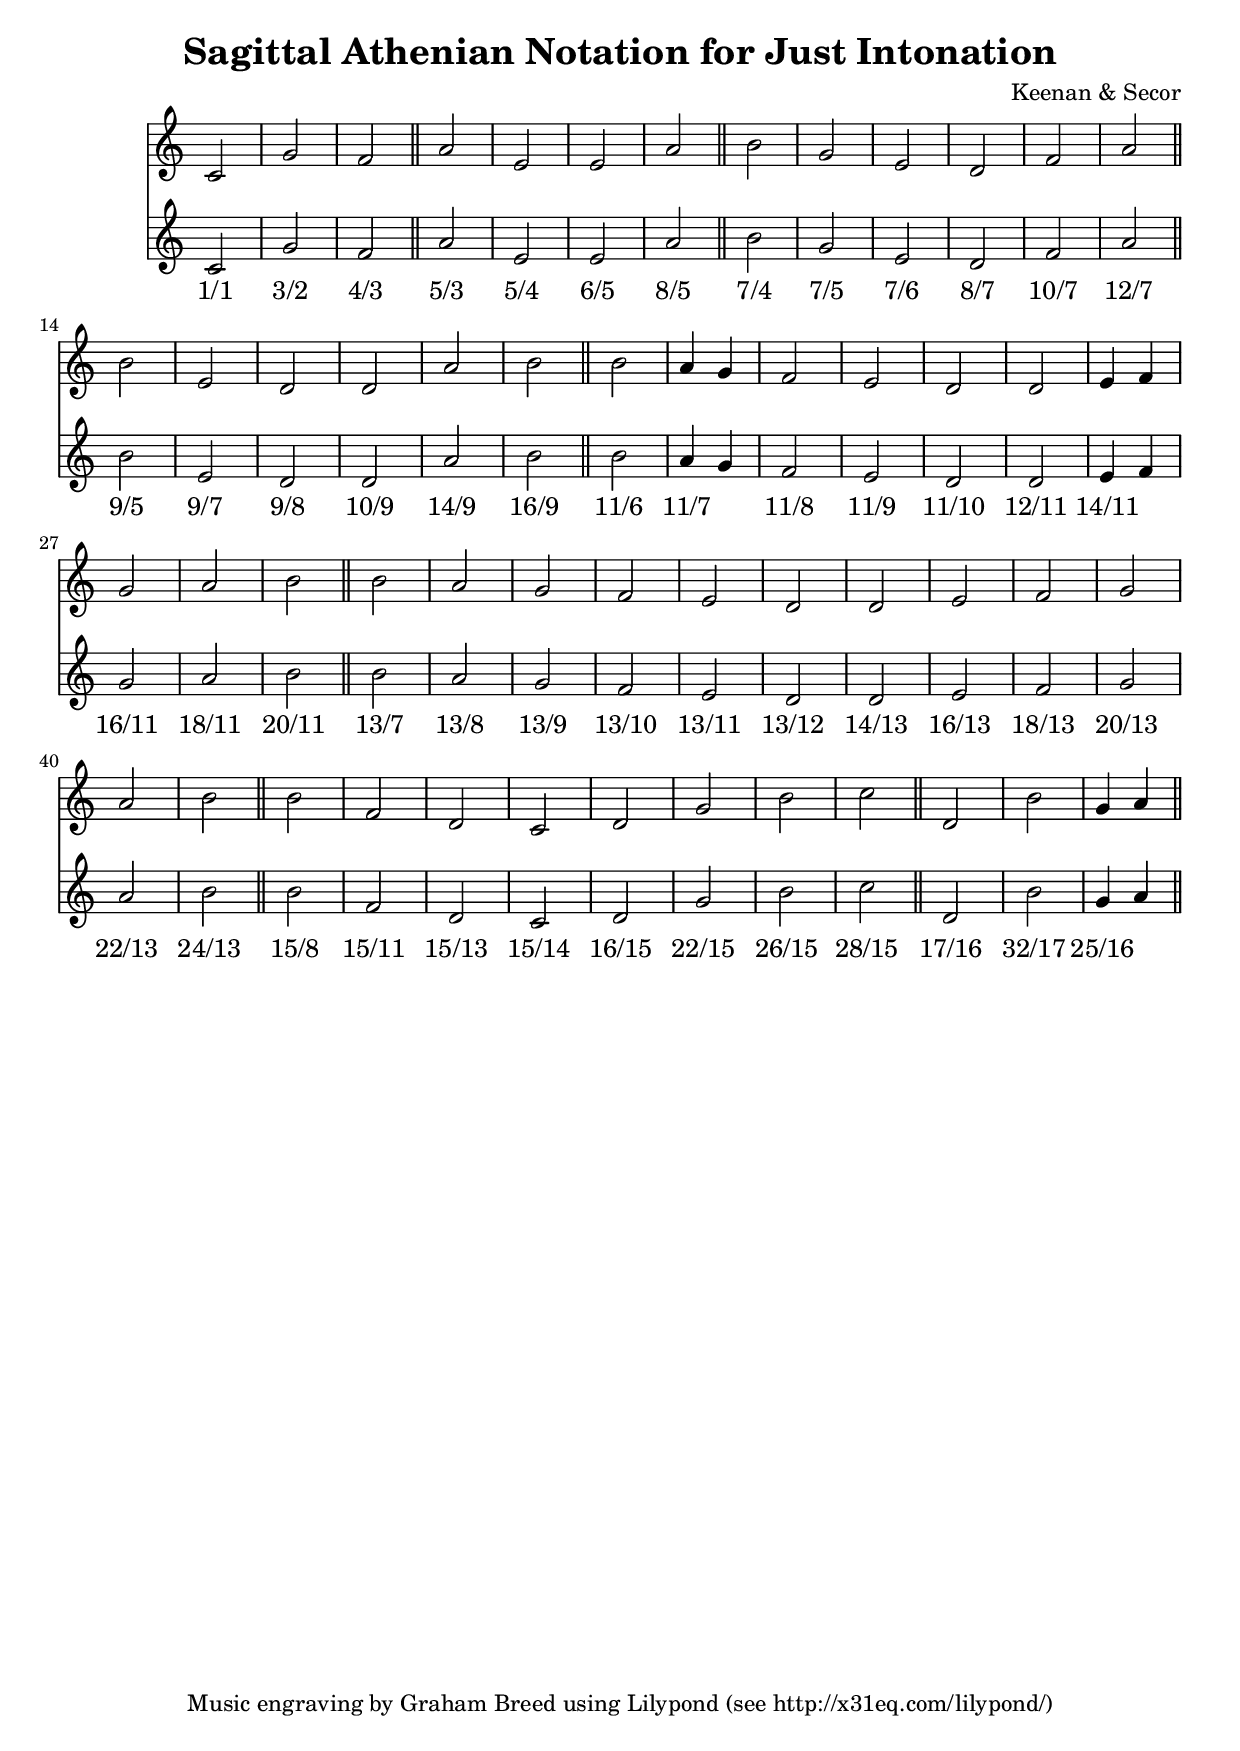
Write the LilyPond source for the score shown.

\version "2.16.0"
% Support for using sagittal glyphs

#(define (sagittalString names)
    (apply string-append (map (lambda (name)
        (ly:wide-char->utf-8 (+ 61440 (cadr (assoc name sagittalMetrics)))))
        names)))

#(define (sagittalXExtent names)
    (if (null? names) '(0.0 . 0.0)
        (let ((current (caddr (assoc (car names) sagittalMetrics)))
              (others (sagittalXExtent (cdr names))))
        (cons
            (+ (car current) (car others))
            (+ (cdr current) (cdr others))))))

#(define (sagittalYExtent names)
    (if (null? names) '(0.0 . 0.0)
        (let ((current (cdddr (assoc (car names) sagittalMetrics)))
              (others (sagittalYExtent (cdr names))))
        (cons
            (min (car current) (car others))
            (max (cdr current) (cdr others))))))

% The corresponding alteration for equal temperament
% (used for calculating cents offsets)
#(define (et-alteration alter)
    (cdr (or
        (assoc (car (reverse
                (entry-for-alteration mixedLookup alter)))
               '((natural . 0) (sharp . 1/2) (flat . -1/2)
                 (doublesharp . 1) (doubleflat . -1)))
        '(other . 0))))

% Sagittal leaves the note positions alone
#(define (adjust-notename ratlist) 0)

pureAthenianStrings = #'(
    (0 natural)
    (1 rightscrollup)
    (-1 rightscrolldown)
    (2 doublescrollup)
    (-2 doublescrolldown)
    (3 boathookandscrollup)
    (-3 boathookandscrolldown)
    (4 leftbarbup)
    (-4 leftbarbdown)
    (5 rightarcup)
    (-5 rightarcdown)
    (6 rightbarbup)
    (-6 rightbarbdown)
    (7 arcandscrollup)
    (-7 arcandscrolldown)
    (8 doubleleftbarbup)
    (-8 doubleleftbarbdown)
    (9 barbandarcup)
    (-9 barbandarcdown)
    (10 doublebarbup)
    (-10 doublebarbdown)
    (11 doublearcup)
    (-11 doublearcdown)
    (12 arcandbarbup)
    (-12 arcandbarbdown)
    (13 doublescrolldoubleup)
    (-13 doublescrolldoubledown)
    (14 boathookandscrolldoubleup)
    (-14 boathookandscrolldoubledown)
    (15 leftbarbdoubleup)
    (-15 leftbarbdoubledown)
    (16 rightarcdoubleup)
    (-16 rightarcdoubledown)
    (17 rightbarbdoubleup)
    (-17 rightbarbdoubledown)
    (18 arcandscrolldoubleup)
    (-18 arcandscrolldoubledown)
    (19 doubleleftbarbdoubleup)
    (-19 doubleleftbarbdoubledown)
    (20 barbandarcdoubleup)
    (-20 barbandarcdoubledown)
    (21 doublebarbdoubleup)
    (-21 doublebarbdoubledown)
    (22 rightscrolltripleup)
    (-22 rightscrolltripledown)
    (23 doublescrolltripleup)
    (-23 doublescrolltripledown)
    (24 boathookandscrolltripleup)
    (-24 boathookandscrolltripledown)
    (25 leftbarbtripleup)
    (-25 leftbarbtripledown)
    (26 rightarctripleup)
    (-26 rightarctripledown)
    (27 rightbarbtripleup)
    (-27 rightbarbtripledown)
    (28 arcandscrolltripleup)
    (-28 arcandscrolltripledown)
    (29 doubleleftbarbtripleup)
    (-29 doubleleftbarbtripledown)
    (30 barbandarctripleup)
    (-30 barbandarctripledown)
    (31 doublebarbtripleup)
    (-31 doublebarbtripledown)
    (32 doublearctripleup)
    (-32 doublearctripledown)
    (33 arcandbarbtripleup)
    (-33 arcandbarbtripledown)
    (34 doublescrollexup)
    (-34 doublescrollexdown)
    (35 boathookandscrollexup)
    (-35 boathookandscrollexdown)
    (36 leftbarbexup)
    (-36 leftbarbexdown)
    (37 rightarcexup)
    (-37 rightarcexdown)
    (38 rightbarbexup)
    (-38 rightbarbexdown)
    (39 arcandscrollexup)
    (-39 arcandscrollexdown)
    (40 doubleleftbarbexup)
    (-40 doubleleftbarbexdown)
    (41 barbandarcexup)
    (-41 barbandarcexdown)
    (42 doublebarbexup)
    (-42 doublebarbexdown)
)

mixedAthenianStrings = #'(
    (0 natural)
    (1 rightscrollup)
    (-1 rightscrolldown)
    (2 doublescrollup)
    (-2 doublescrolldown)
    (3 boathookandscrollup)
    (-3 boathookandscrolldown)
    (4 leftbarbup)
    (-4 leftbarbdown)
    (5 rightarcup)
    (-5 rightarcdown)
    (6 rightbarbup)
    (-6 rightbarbdown)
    (7 arcandscrollup)
    (-7 arcandscrolldown)
    (8 doubleleftbarbup)
    (-8 doubleleftbarbdown)
    (9 barbandarcup)
    (-9 barbandarcdown)
    (10 doublebarbup)
    (-10 doublebarbdown)
    (11 doublearcup)
    (-11 doublearcdown)
    (12 arcandbarbup)
    (-12 arcandbarbdown)
    (13 doubleleftbarbdown sharp)
    (-13 doubleleftbarbup flat)
    (14 arcandscrolldown sharp)
    (-14 arcandscrollup flat)
    (15 rightbarbdown sharp)
    (-15 rightbarbup flat)
    (16 rightarcdown sharp)
    (-16 rightarcup flat)
    (17 leftbarbdown sharp)
    (-17 leftbarbup flat)
    (18 boathookandscrolldown sharp)
    (-18 boathookandscrollup flat)
    (19 doublescrolldown sharp)
    (-19 doublescrollup flat)
    (20 rightscrolldown sharp)
    (-20 rightscrollup flat)
    (21 sharp)
    (-21 flat)
    (22 rightscrollup sharp)
    (-22 rightscrolldown flat)
    (23 doublescrollup sharp)
    (-23 doublescrolldown flat)
    (24 boathookandscrollup sharp)
    (-24 boathookandscrolldown flat)
    (25 leftbarbup sharp)
    (-25 leftbarbdown flat)
    (26 rightarcup sharp)
    (-26 rightarcdown flat)
    (27 rightbarbup sharp)
    (-27 rightbarbdown flat)
    (28 arcandscrollup sharp)
    (-28 arcandscrolldown flat)
    (29 doubleleftbarbup sharp)
    (-29 doubleleftbarbdown flat)
    (30 barbandarcup sharp)
    (-30 barbandarcdown flat)
    (31 doublebarbup sharp)
    (-31 doublebarbdown flat)
    (32 doublearcup sharp)
    (-32 doublearcdown flat)
    (33 arcandbarbup sharp)
    (-33 arcandbarbdown flat)
    (41 doubleleftbarbdown doublesharp)
    (-41 doubleleftbarbup doubleflat)
    (40 arcandscrolldown doublesharp)
    (-40 arcandscrollup doubleflat)
    (39 rightbarbdown doublesharp)
    (-39 rightbarbup doubleflat)
    (38 rightarcdown doublesharp)
    (-38 rightarcup doubleflat)
    (37 leftbarbdown doublesharp)
    (-37 leftbarbup doubleflat)
    (36 boathookandscrolldown doublesharp)
    (-36 boathookandscrollup doubleflat)
    (35 doublescrolldown doublesharp)
    (-35 doublescrollup doubleflat)
    (34 rightscrolldown doublesharp)
    (-34 rightscrollup doubleflat)
    (42 doublesharp)
    (-42 doubleflat)
    (43 rightscrollup doublesharp)
    (-43 rightscrolldown doubleflat)
    (44 doublescrollup doublesharp)
    (-44 doublescrolldown doubleflat)
    (45 boathookandscrollup doublesharp)
    (-45 boathookandscrolldown doubleflat)
    (46 leftbarbup doublesharp)
    (-46 leftbarbdown doubleflat)
    (47 rightarcup doublesharp)
    (-47 rightarcdown doubleflat)
    (48 rightbarbup doublesharp)
    (-48 rightbarbdown doubleflat)
    (49 arcandscrollup doublesharp)
    (-49 arcandscrolldown doubleflat)
    (50 doubleleftbarbup doublesharp)
    (-50 doubleleftbarbdown doubleflat)
    (51 barbandarcup doublesharp)
    (-51 barbandarcdown doubleflat)
    (52 doublebarbup doublesharp)
    (-52 doublebarbdown doubleflat)
    (53 doublearcup doublesharp)
    (-53 doublearcdown doubleflat)
    (54 arcandbarbup doublesharp)
    (-54 arcandbarbdown doubleflat)
)

pureQuintulaStrings = #'(
    (0 natural)
    (1 leftarcup)
    (-1 leftarcdown)
    (2 rightbarbup)
    (-2 rightbarbdown)
    (3 leftbarbdoubleup)
    (-3 leftbarbdoubledown)
    (4 scrollandboathookdoubleup)
    (-4 scrollandboathookdoubledown)
    (5 doublebarbdoubleup)
    (-5 doublebarbdoubledown)
    (6 leftarctripleup)
    (-6 leftarctripledown)
    (7 rightbarbtripleup)
    (-7 rightbarbtripledown)
    (8 leftbarbexup)
    (-8 leftbarbexdown)
    (9 scrollandboathookexup)
    (-9 scrollandboathookexdown)
    (10 doublebarbexup)
    (-10 doublebarbexdown)
)

mixedQuintulaStrings = #'(
    (0 natural)
    (1 leftarcup)
    (-1 leftarcdown)
    (2 rightbarbup)
    (-2 rightbarbdown)
    (3 rightbarbdown sharp)
    (-3 rightbarbup flat)
    (4 leftarcdown sharp)
    (-4 leftarcup flat)
    (5 sharp)
    (-5 flat)
    (6 leftarcup sharp)
    (-6 leftarcdown flat)
    (7 rightbarbup sharp)
    (-7 rightbarbdown flat)
    (10 doublesharp)
    (-10 doubleflat)
    (11 leftarcup doublesharp)
    (-11 leftarcdown doubleflat)
    (12 rightbarbup doublesharp)
    (-12 rightbarbdown doubleflat)
)

pureSextulaStrings = #'(
    (0 natural)
    (1 leftbarbup)
    (-1 leftbarbdown)
    (2 rightarcup)
    (-2 rightarcdown)
    (3 doublebarbup)
    (-3 doublebarbdown)
    (4 rightarcdoubleup)
    (-4 rightarcdoubledown)
    (5 rightbarbdoubleup)
    (-5 rightbarbdoubledown)
    (6 doublebarbdoubleup)
    (-6 doublebarbdoubledown)
    (7 leftbarbtripleup)
    (-7 leftbarbtripledown)
    (8 rightarctripleup)
    (-8 rightarctripledown)
    (9 doublebarbtripleup)
    (-9 doublebarbtripledown)
    (10 rightarcexup)
    (-10 rightarcexdown)
    (11 rightbarbexup)
    (-11 rightbarbexdown)
    (12 doublebarbexup)
    (-12 doublebarbexdown)
)

mixedSextulaStrings = #'(
    (0 natural)
    (1 leftbarbup)
    (-1 leftbarbdown)
    (2 rightarcup)
    (-2 rightarcdown)
    (3 doublebarbup)
    (-3 doublebarbdown)
    (4 rightarcdown sharp)
    (-4 rightarcup flat)
    (5 leftbarbdown sharp)
    (-5 leftbarbup flat)
    (6 sharp)
    (-6 flat)
    (7 leftbarbup sharp)
    (-7 leftbarbdown flat)
    (8 rightarcup sharp)
    (-8 rightarcdown flat)
    (9 doublebarbup sharp)
    (-9 doublebarbdown flat)
    (12 doublesharp)
    (-12 doubleflat)
    (13 leftbarbup doublesharp)
    (-13 leftbarbdown doubleflat)
    (14 rightarcup doublesharp)
    (-14 rightarcdown doubleflat)
    (15 doublebarbup doublesharp)
    (-15 doublebarbdown doubleflat)
)


purePrometheanStrings = #'(
    (0 natural)
    (1 leftscrollup)
    (-1 leftscrolldown)
    (2 rightscrollup)
    (-2 rightscrolldown)
    (3 leftboathookup)
    (-3 leftboathookdown)
    (4 doublescrollup)
    (-4 doublescrolldown)
    (5 leftscrollandboathookup)
    (-5 leftscrollandboathookdown)
    (6 boathookandscrollup)
    (-6 boathookandscrolldown)
    (7 rightboathookup)
    (-7 rightboathookdown)
    (8 scrollandboathookup)
    (-8 scrollandboathookdown)
    (9 leftbarbup)
    (-9 leftbarbdown)
    (10 leftscrollandbarbup)
    (-10 leftscrollandbarbdown)
    (11 rightarcup)
    (-11 rightarcdown)
    (12 scrollandarcup)
    (-12 scrollandarcdown)
    (13 rightbarbup)
    (-13 rightbarbdown)
    (14 leftarcup)
    (-14 leftarcdown)
    (15 boathookandarcup)
    (-15 boathookandarcdown)
    (16 barbandboathookup)
    (-16 barbandboathookdown)
    (17 boathookandbarbup)
    (-17 boathookandbarbdown)
    (18 doubleleftbarbup)
    (-18 doubleleftbarbdown)
    (19 leftscrollanddoubleleftbarbup)
    (-19 leftscrollanddoubleleftbarbdown)
    (20 barbandarcup)
    (-20 barbandarcdown)
    (21 arcandboathookup)
    (-21 arcandboathookdown)
    (22 doublebarbup)
    (-22 doublebarbdown)
    (23 leftarcandbarbup)
    (-23 leftarcandbarbdown)
    (24 rightbarbandarcup)
    (-24 rightbarbandarcdown)
    (25 doublearcup)
    (-25 doublearcdown)
    (26 doublerightbarbup)
    (-26 doublerightbarbdown)
    (27 arcandbarbup)
    (-27 arcandbarbdown)
    (28 leftscrolldoublerightbarbup)
    (-28 leftscrolldoublerightbarbdown)
    (29 doublescrolldoubleup)
    (-29 doublescrolldoubledown)
    (30 leftscrollandboathookdoubleup)
    (-30 leftscrollandboathookdoubledown)
    (31 boathookandscrolldoubleup)
    (-31 boathookandscrolldoubledown)
    (32 rightboathookdoubleup)
    (-32 rightboathookdoubledown)
    (33 scrollandboathookdoubleup)
    (-33 scrollandboathookdoubledown)
    (34 leftbarbdoubleup)
    (-34 leftbarbdoubledown)
    (35 leftscrollandbarbdoubleup)
    (-35 leftscrollandbarbdoubledown)
    (36 rightarcdoubleup)
    (-36 rightarcdoubledown)
    (37 scrollandarcdoubleup)
    (-37 scrollandarcdoubledown)
    (38 rightbarbdoubleup)
    (-38 rightbarbdoubledown)
    (39 leftarcdoubleup)
    (-39 leftarcdoubledown)
    (40 boathookandarcdoubleup)
    (-40 boathookandarcdoubledown)
    (41 barbandboathookdoubleup)
    (-41 barbandboathookdoubledown)
    (42 boathookandbarbdoubleup)
    (-42 boathookandbarbdoubledown)
    (43 doubleleftbarbdoubleup)
    (-43 doubleleftbarbdoubledown)
    (44 leftscrolldblleftbarbdoubleup)
    (-44 leftscrolldblleftbarbdoubledown)
    (45 barbandarcdoubleup)
    (-45 barbandarcdoubledown)
    (46 arcandboathookdoubleup)
    (-46 arcandboathookdoubledown)
    (47 doublebarbdoubleup)
    (-47 doublebarbdoubledown)
    (48 leftscrolltripleup)
    (-48 leftscrolltripledown)
    (49 rightscrolltripleup)
    (-49 rightscrolltripledown)
    (50 leftboathooktripleup)
    (-50 leftboathooktripledown)
    (51 doublescrolltripleup)
    (-51 doublescrolltripledown)
    (52 leftscrollandboathooktripleup)
    (-52 leftscrollandboathooktripledown)
    (53 boathookandscrolltripleup)
    (-53 boathookandscrolltripledown)
    (54 rightboathooktripleup)
    (-54 rightboathooktripledown)
    (55 scrollandboathooktripleup)
    (-55 scrollandboathooktripledown)
    (56 leftbarbtripleup)
    (-56 leftbarbtripledown)
    (57 leftscrollandbarbtripleup)
    (-57 leftscrollandbarbtripledown)
    (58 rightarctripleup)
    (-58 rightarctripledown)
    (59 scrollandarctripleup)
    (-59 scrollandarctripledown)
    (60 rightbarbtripleup)
    (-60 rightbarbtripledown)
    (61 leftarctripleup)
    (-61 leftarctripledown)
    (62 boathookandarctripleup)
    (-62 boathookandarctripledown)
    (63 barbandboathooktripleup)
    (-63 barbandboathooktripledown)
    (64 boathookandbarbtripleup)
    (-64 boathookandbarbtripledown)
    (65 doubleleftbarbtripleup)
    (-65 doubleleftbarbtripledown)
    (66 leftscrolldblleftbarbtripleup)
    (-66 leftscrolldblleftbarbtripledown)
    (67 barbandarctripleup)
    (-67 barbandarctripledown)
    (68 arcandboathooktripleup)
    (-68 arcandboathooktripledown)
    (69 doublebarbtripleup)
    (-69 doublebarbtripledown)
    (70 leftarcandbarbtripleup)
    (-70 leftarcandbarbtripledown)
    (71 rightbarbandarctripleup)
    (-71 rightbarbandarctripledown)
    (72 doublearctripleup)
    (-72 doublearctripledown)
    (73 doublerightbarbtripleup)
    (-73 doublerightbarbtripledown)
    (74 arcandbarbtripleup)
    (-74 arcandbarbtripledown)
    (75 leftscrolldoublebarbtripleup)
    (-75 leftscrolldoublebarbtripledown)
    (76 doublescrollexup)
    (-76 doublescrollexdown)
    (77 leftscrollandboathookexup)
    (-77 leftscrollandboathookexdown)
    (78 boathookandscrollexup)
    (-78 boathookandscrollexdown)
    (79 rightboathookexup)
    (-79 rightboathookexdown)
    (80 scrollandboathookexup)
    (-80 scrollandboathookexdown)
    (81 leftbarbexup)
    (-81 leftbarbexdown)
    (82 leftscrollandbarbexup)
    (-82 leftscrollandbarbexdown)
    (83 rightarcexup)
    (-83 rightarcexdown)
    (84 scrollandarcexup)
    (-84 scrollandarcexdown)
    (85 rightbarbexup)
    (-85 rightbarbexdown)
    (86 leftarcexup)
    (-86 leftarcexdown)
    (87 boathookandarcexup)
    (-87 boathookandarcexdown)
    (88 barbandboathookexup)
    (-88 barbandboathookexdown)
    (89 boathookandbarbexup)
    (-89 boathookandbarbexdown)
    (90 doubleleftbarbexup)
    (-90 doubleleftbarbexdown)
    (91 leftscrolldoubleleftbarbexup)
    (-91 leftscrolldoubleleftbarbexdown)
    (92 barbandarcexup)
    (-92 barbandarcexdown)
    (93 arcandboathookexup)
    (-93 arcandboathookexdown)
    (94 doublebarbexup)
    (-94 doublebarbexdown)
    (75/10 doubleleftboathookup)
    (-75/10 doubleleftboathookdown)
    (163/10 arcandscrollup)
    (-163/10 arcandscrolldown)
    (235/10 leftscrollanddoublebarbup)
    (-235/10 leftscrollanddoublebarbdown)
)

mixedPrometheanStrings = #'(
    (0 natural)
    (1 leftscrollup)
    (-1 leftscrolldown)
    (2 rightscrollup)
    (-2 rightscrolldown)
    (3 leftboathookup)
    (-3 leftboathookdown)
    (4 doublescrollup)
    (-4 doublescrolldown)
    (5 leftscrollandboathookup)
    (-5 leftscrollandboathookdown)
    (6 boathookandscrollup)
    (-6 boathookandscrolldown)
    (7 rightboathookup)
    (-7 rightboathookdown)
    (8 scrollandboathookup)
    (-8 scrollandboathookdown)
    (9 leftbarbup)
    (-9 leftbarbdown)
    (10 leftscrollandbarbup)
    (-10 leftscrollandbarbdown)
    (11 rightarcup)
    (-11 rightarcdown)
    (12 scrollandarcup)
    (-12 scrollandarcdown)
    (13 rightbarbup)
    (-13 rightbarbdown)
    (14 leftarcup)
    (-14 leftarcdown)
    (15 boathookandarcup)
    (-15 boathookandarcdown)
    (16 barbandboathookup)
    (-16 barbandboathookdown)
    (17 boathookandbarbup)
    (-17 boathookandbarbdown)
    (18 doubleleftbarbup)
    (-18 doubleleftbarbdown)
    (19 leftscrollanddoubleleftbarbup)
    (-19 leftscrollanddoubleleftbarbdown)
    (20 barbandarcup)
    (-20 barbandarcdown)
    (21 arcandboathookup)
    (-21 arcandboathookdown)
    (22 doublebarbup)
    (-22 doublebarbdown)
    (23 leftarcandbarbup)
    (-23 leftarcandbarbdown)
    (24 rightbarbandarcup)
    (-24 rightbarbandarcdown)
    (25 doublearcup)
    (-25 doublearcdown)
    (26 doublerightbarbup)
    (-26 doublerightbarbdown)
    (27 arcandbarbup)
    (-27 arcandbarbdown)
    (28 leftscrolldoublerightbarbup)
    (-28 leftscrolldoublerightbarbdown)
    (75/10 doubleleftboathookup)
    (-75/10 doubleleftboathookdown)
    (163/10 arcandscrollup)
    (-163/10 arcandscrolldown)
    (235/10 leftscrollanddoublebarbup)
    (-235/10 leftscrollanddoublebarbdown)
    (29 doubleleftbarbdown sharp)
    (-29 doubleleftbarbup flat)
    (30 boathookandbarbdown sharp)
    (-30 boathookandbarbup flat)
    (31 barbandboathookdown sharp)
    (-31 barbandboathookup flat)
    (32 boathookandarcdown sharp)
    (-32 boathookandarcup flat)
    (33 leftarcdown sharp)
    (-33 leftarcup flat)
    (34 rightbarbdown sharp)
    (-34 rightbarbup flat)
    (35 scrollandarcdown sharp)
    (-35 scrollandarcup flat)
    (36 rightarcdown sharp)
    (-36 rightarcup flat)
    (37 leftscrollandbarbdown sharp)
    (-37 leftscrollandbarbup flat)
    (38 leftbarbdown sharp)
    (-38 leftbarbup flat)
    (39 scrollandboathookdown sharp)
    (-39 scrollandboathookup flat)
    (40 rightboathookdown sharp)
    (-40 rightboathookup flat)
    (41 boathookandscrolldown sharp)
    (-41 boathookandscrollup flat)
    (42 leftscrollandboathookdown sharp)
    (-42 leftscrollandboathookup flat)
    (43 doublescrolldown sharp)
    (-43 doublescrollup flat)
    (44 leftboathookdown sharp)
    (-44 leftboathookup flat)
    (45 rightscrolldown sharp)
    (-45 rightscrollup flat)
    (46 leftscrolldown sharp)
    (-46 leftscrollup flat)
    (47 sharp)
    (-47 flat)
    (48 leftscrollup sharp)
    (-48 leftscrolldown flat)
    (49 rightscrollup sharp)
    (-49 rightscrolldown flat)
    (50 leftboathookup sharp)
    (-50 leftboathookdown flat)
    (51 doublescrollup sharp)
    (-51 doublescrolldown flat)
    (52 leftscrollandboathookup sharp)
    (-52 leftscrollandboathookdown flat)
    (53 boathookandscrollup sharp)
    (-53 boathookandscrolldown flat)
    (54 rightboathookup sharp)
    (-54 rightboathookdown flat)
    (55 scrollandboathookup sharp)
    (-55 scrollandboathookdown flat)
    (56 leftbarbup sharp)
    (-56 leftbarbdown flat)
    (57 leftscrollandbarbup sharp)
    (-57 leftscrollandbarbdown flat)
    (58 rightarcup sharp)
    (-58 rightarcdown flat)
    (59 scrollandarcup sharp)
    (-59 scrollandarcdown flat)
    (60 rightbarbup sharp)
    (-60 rightbarbdown flat)
    (61 leftarcup sharp)
    (-61 leftarcdown flat)
    (62 boathookandarcup sharp)
    (-62 boathookandarcdown flat)
    (63 barbandboathookup sharp)
    (-63 barbandboathookdown flat)
    (64 boathookandbarbup sharp)
    (-64 boathookandbarbdown flat)
    (65 doubleleftbarbup sharp)
    (-65 doubleleftbarbdown flat)
    (66 leftscrollanddoubleleftbarbup sharp)
    (-66 leftscrollanddoubleleftbarbdown flat)
    (67 barbandarcup sharp)
    (-67 barbandarcdown flat)
    (68 arcandboathookup sharp)
    (-68 arcandboathookdown flat)
    (69 doublebarbup sharp)
    (-69 doublebarbdown flat)
    (70 leftarcandbarbup sharp)
    (-70 leftarcandbarbdown flat)
    (71 rightbarbandarcup sharp)
    (-71 rightbarbandarcdown flat)
    (72 doublearcup sharp)
    (-72 doublearcdown flat)
    (73 doublerightbarbup sharp)
    (-73 doublerightbarbdown flat)
    (74 arcandbarbup sharp)
    (-74 arcandbarbdown flat)
    (75 leftscrolldoublerightbarbup sharp)
    (-75 leftscrolldoublerightbarbdown flat)
    (93 doubleleftbarbdown doublesharp)
    (-93 doubleleftbarbup doubleflat)
    (92 boathookandbarbdown doublesharp)
    (-92 boathookandbarbup doubleflat)
    (91 barbandboathookdown doublesharp)
    (-91 barbandboathookup doubleflat)
    (90 boathookandarcdown doublesharp)
    (-90 boathookandarcup doubleflat)
    (89 leftarcdown doublesharp)
    (-89 leftarcup doubleflat)
    (88 rightbarbdown doublesharp)
    (-88 rightbarbup doubleflat)
    (87 scrollandarcdown doublesharp)
    (-87 scrollandarcup doubleflat)
    (86 rightarcdown doublesharp)
    (-86 rightarcup doubleflat)
    (85 leftscrollandbarbdown doublesharp)
    (-85 leftscrollandbarbup doubleflat)
    (84 leftbarbdown doublesharp)
    (-84 leftbarbup doubleflat)
    (83 scrollandboathookdown doublesharp)
    (-83 scrollandboathookup doubleflat)
    (82 rightboathookdown doublesharp)
    (-82 rightboathookup doubleflat)
    (81 boathookandscrolldown doublesharp)
    (-81 boathookandscrollup doubleflat)
    (80 leftscrollandboathookdown doublesharp)
    (-80 leftscrollandboathookup doubleflat)
    (79 doublescrolldown doublesharp)
    (-79 doublescrollup doubleflat)
    (78 leftboathookdown doublesharp)
    (-78 leftboathookup doubleflat)
    (77 rightscrolldown doublesharp)
    (-77 rightscrollup doubleflat)
    (76 leftscrolldown doublesharp)
    (-76 leftscrollup doubleflat)
    (94 doublesharp)
    (-94 doubleflat)
    (95 leftscrollup doublesharp)
    (-95 leftscrolldown doubleflat)
    (96 rightscrollup doublesharp)
    (-96 rightscrolldown doubleflat)
    (97 leftboathookup doublesharp)
    (-97 leftboathookdown doubleflat)
    (98 doublescrollup doublesharp)
    (-98 doublescrolldown doubleflat)
    (99 leftscrollandboathookup doublesharp)
    (-99 leftscrollandboathookdown doubleflat)
    (100 boathookandscrollup doublesharp)
    (-100 boathookandscrolldown doubleflat)
    (101 rightboathookup doublesharp)
    (-101 rightboathookdown doubleflat)
    (102 scrollandboathookup doublesharp)
    (-102 scrollandboathookdown doubleflat)
    (103 leftbarbup doublesharp)
    (-103 leftbarbdown doubleflat)
    (104 leftscrollandbarbup doublesharp)
    (-104 leftscrollandbarbdown doubleflat)
    (105 rightarcup doublesharp)
    (-105 rightarcdown doubleflat)
    (106 scrollandarcup doublesharp)
    (-106 scrollandarcdown doubleflat)
    (107 rightbarbup doublesharp)
    (-107 rightbarbdown doubleflat)
    (108 leftarcup doublesharp)
    (-108 leftarcdown doubleflat)
    (109 boathookandarcup doublesharp)
    (-109 boathookandarcdown doubleflat)
    (110 barbandboathookup doublesharp)
    (-110 barbandboathookdown doubleflat)
    (111 boathookandbarbup doublesharp)
    (-111 boathookandbarbdown doubleflat)
    (112 doubleleftbarbup doublesharp)
    (-112 doubleleftbarbdown doubleflat)
    (113 leftscrollanddoubleleftbarbup doublesharp)
    (-113 leftscrollanddoubleleftbarbdown doubleflat)
    (114 barbandarcup doublesharp)
    (-114 barbandarcdown doubleflat)
    (115 arcandboathookup doublesharp)
    (-115 arcandboathookdown doubleflat)
    (116 doublebarbup doublesharp)
    (-116 doublebarbdown doubleflat)
    (117 leftarcandbarbup doublesharp)
    (-117 leftarcandbarbdown doubleflat)
    (118 rightbarbandarcup doublesharp)
    (-118 rightbarbandarcdown doubleflat)
    (119 doublearcup doublesharp)
    (-119 doublearcdown doubleflat)
    (120 doublerightbarbup doublesharp)
    (-120 doublerightbarbdown doubleflat)
    (121 arcandbarbup doublesharp)
    (-121 arcandbarbdown doubleflat)
    (122 leftscrolldoublerightbarbup doublesharp)
    (-122 leftscrolldoublerightbarbdown doubleflat)
)

sagittalMetrics = #'(
    (sagittalspace 32 (-0.872 . 0.000) 0.000 . 0.000)
    (doubleflat 33 (-0.248 . 1.876) -0.744 . 1.684)
    (coupersesquiflat 34 (-0.244 . 1.628) -0.780 . 1.684)
    (flat 35 (-0.248 . 0.876) -0.744 . 1.684)
    (coupersemiflat 36 (-0.244 . 0.628) -0.780 . 1.684)
    (wilsonminus 37 (-0.244 . 1.128) -0.744 . 0.744)
    (sagittalgrave 38 (-0.248 . 0.500) -0.500 . 0.000)
    (shaftdown 39 (-0.244 . 0.128) -0.688 . 1.440)
    (doublebarbexdown 40 (-0.248 . 1.876) -0.688 . 1.440)
    (arcandboathookexdown 41 (-0.248 . 1.752) -0.688 . 1.440)
    (barbandarcexdown 42 (-0.244 . 1.628) -0.688 . 1.440)
    (leftscrolldoubleleftbarbexdown 43 (-0.248 . 1.752) -0.688 . 1.440)
    (doubleleftbarbexdown 44 (-0.248 . 1.752) -0.688 . 1.440)
    (boathookandbarbexdown 45 (-0.248 . 1.876) -0.688 . 1.440)
    (arcandscrollexdown 46 (-0.248 . 1.752) -0.688 . 1.440)
    (barbandboathookexdown 47 (-0.244 . 1.628) -0.688 . 1.440)
    (boathookandarcexdown 48 (-0.244 . 1.628) -0.688 . 1.440)
    (leftarcexdown 49 (-0.244 . 1.628) -0.688 . 1.440)
    (rightbarbexdown 50 (-0.244 . 1.628) -0.688 . 1.440)
    (scrollandarcexdown 51 (-0.248 . 1.500) -0.688 . 1.440)
    (rightarcexdown 52 (-0.248 . 1.500) -0.688 . 1.440)
    (leftscrollandbarbexdown 53 (-0.248 . 1.500) -0.688 . 1.440)
    (leftbarbexdown 54 (-0.248 . 1.500) -0.688 . 1.440)
    (scrollandboathookexdown 55 (-0.248 . 1.500) -0.688 . 1.440)
    (doubleleftboathookexdown 56 (-0.500 . 1.500) -0.688 . 1.440)
    (rightboathookexdown 57 (-0.244 . 1.628) -0.688 . 1.440)
    (boathookandscrollexdown 58 (-0.244 . 1.628) -0.688 . 1.440)
    (leftscrollandboathookexdown 59 (-0.248 . 1.500) -0.688 . 1.440)
    (doublescrollexdown 60 (-0.244 . 1.628) -0.688 . 1.440)
    (leftscrolldblrightbarbtrpldown 61 (-0.248 . 2.000) -0.688 . 1.440)
    (arcandbarbtripledown 62 (-0.248 . 2.000) -0.688 . 1.440)
    (doublerightbarbtripledown 63 (-0.248 . 1.752) -0.688 . 1.440)
    (doublearctripledown 64 (-0.248 . 1.876) -0.688 . 1.440)
    (rightbarbandarctripledown 65 (-0.244 . 1.628) -0.688 . 1.440)
    (leftscrolldoublebarbtripledown 66 (-0.248 . 1.876) -0.688 . 1.440)
    (leftarcandbarbtripledown 67 (-0.248 . 1.500) -0.688 . 1.440)
    (doublebarbtripledown 68 (-0.248 . 1.876) -0.688 . 1.440)
    (arcandboathooktripledown 69 (-0.248 . 1.752) -0.688 . 1.440)
    (barbandarctripledown 70 (-0.244 . 1.628) -0.688 . 1.440)
    (leftscrolldblleftbarbtripledown 71 (-0.248 . 1.500) -0.688 . 1.440)
    (doubleleftbarbtripledown 72 (-0.248 . 1.500) -0.688 . 1.440)
    (boathookandbarbtripledown 73 (-0.248 . 1.876) -0.688 . 1.440)
    (arcandscrolltripledown 74 (-0.248 . 1.752) -0.688 . 1.440)
    (barbandboathooktripledown 75 (-0.244 . 1.628) -0.688 . 1.440)
    (boathookandarctripledown 76 (-0.244 . 1.628) -0.688 . 1.440)
    (leftarctripledown 77 (-0.248 . 1.376) -0.688 . 1.440)
    (rightbarbtripledown 78 (-0.248 . 1.376) -0.688 . 1.440)
    (scrollandarctripledown 79 (-0.248 . 1.500) -0.688 . 1.440)
    (rightarctripledown 80 (-0.248 . 1.252) -0.688 . 1.440)
    (leftscrollandbarbtripledown 81 (-0.248 . 1.252) -0.688 . 1.440)
    (leftbarbtripledown 82 (-0.248 . 1.252) -0.688 . 1.440)
    (scrollandboathooktripledown 83 (-0.248 . 1.500) -0.688 . 1.440)
    (doubleleftboathooktripledown 84 (-0.496 . 1.252) -0.688 . 1.440)
    (rightboathooktripledown 85 (-0.248 . 1.376) -0.688 . 1.440)
    (boathookandscrolltripledown 86 (-0.244 . 1.628) -0.688 . 1.440)
    (leftscrollandboathooktripledown 87 (-0.248 . 1.252) -0.688 . 1.440)
    (doublescrolltripledown 88 (-0.244 . 1.628) -0.688 . 1.440)
    (leftboathooktripledown 89 (-0.248 . 1.252) -0.688 . 1.440)
    (rightscrolltripledown 90 (-0.248 . 1.252) -0.688 . 1.440)
    (leftscrolltripledown 91 (-0.244 . 1.128) -0.688 . 1.440)
    (doublebarbdoubledown 92 (-0.244 . 1.628) -0.688 . 1.440)
    (arcandboathookdoubledown 93 (-0.244 . 1.628) -0.688 . 1.440)
    (barbandarcdoubledown 94 (-0.748 . 1.376) -0.688 . 1.440)
    (leftscrolldblleftbarbdoubledown 95 (-0.248 . 1.252) -0.688 . 1.440)
    (doubleleftbarbdoubledown 96 (-0.248 . 1.252) -0.688 . 1.440)
    (boathookandbarbdoubledown 97 (-0.244 . 1.628) -0.688 . 1.440)
    (arcandscrolldoubledown 98 (-0.248 . 1.500) -0.688 . 1.440)
    (barbandboathookdoubledown 99 (-0.248 . 1.500) -0.688 . 1.440)
    (boathookandarcdoubledown 100 (-0.248 . 1.376) -0.688 . 1.440)
    (leftarcdoubledown 101 (-0.244 . 1.128) -0.688 . 1.440)
    (rightbarbdoubledown 102 (-0.244 . 1.128) -0.688 . 1.440)
    (scrollandarcdoubledown 103 (-0.372 . 1.252) -0.688 . 1.440)
    (rightarcdoubledown 104 (-0.248 . 1.000) -0.688 . 1.440)
    (leftscrollandbarbdoubledown 105 (-0.248 . 1.000) -0.688 . 1.440)
    (leftbarbdoubledown 106 (-0.248 . 1.000) -0.688 . 1.440)
    (scrollandboathookdoubledown 107 (-0.248 . 1.376) -0.688 . 1.440)
    (doubleleftboathookdoubledown 108 (-0.748 . 1.000) -0.688 . 1.440)
    (rightboathookdoubledown 109 (-0.244 . 1.128) -0.688 . 1.440)
    (boathookandscrolldoubledown 110 (-0.248 . 1.376) -0.688 . 1.440)
    (leftscrollandboathookdoubledown 111 (-0.248 . 1.000) -0.688 . 1.440)
    (doublescrolldoubledown 112 (-0.248 . 1.376) -0.688 . 1.440)
    (leftscrolldoublerightbarbdown 113 (-0.248 . 1.752) -0.688 . 1.440)
    (arcandbarbdown 114 (-0.248 . 1.500) -0.688 . 1.440)
    (doublerightbarbdown 115 (-0.248 . 1.252) -0.688 . 1.440)
    (doublearcdown 116 (-0.248 . 1.376) -0.688 . 1.440)
    (rightbarbandarcdown 117 (-0.244 . 1.128) -0.688 . 1.440)
    (leftscrollanddoublebarbdown 118 (-0.248 . 1.376) -0.688 . 1.440)
    (leftarcandbarbdown 119 (-0.248 . 1.000) -0.688 . 1.440)
    (doublebarbdown 120 (-0.248 . 1.376) -0.688 . 1.440)
    (arcandboathookdown 121 (-0.248 . 1.376) -0.688 . 1.440)
    (barbandarcdown 122 (-0.244 . 1.128) -0.688 . 1.440)
    (leftscrollanddoubleleftbarbdown 123 (-0.248 . 1.000) -0.688 . 1.440)
    (doubleleftbarbdown 124 (-0.248 . 1.000) -0.688 . 1.440)
    (boathookandbarbdown 125 (-0.248 . 1.376) -0.688 . 1.440)
    (arcandscrolldown 126 (-0.248 . 1.252) -0.688 . 1.440)
    (barbandboathookdown 127 (-0.248 . 1.252) -0.688 . 1.440)
    (boathookandarcdown 128 (-0.244 . 1.128) -0.688 . 1.440)
    (leftarcdown 129 (-0.248 . 0.752) -0.688 . 1.440)
    (rightbarbdown 130 (-0.248 . 0.876) -0.688 . 1.440)
    (scrollandarcdown 131 (-0.248 . 1.000) -0.688 . 1.440)
    (rightarcdown 132 (-0.244 . 0.628) -0.688 . 1.440)
    (leftscrollandbarbdown 133 (-0.244 . 0.628) -0.688 . 1.440)
    (leftbarbdown 134 (-0.244 . 0.628) -0.688 . 1.440)
    (scrollandboathookdown 135 (-0.244 . 1.128) -0.688 . 1.440)
    (doubleleftboathookdown 136 (-0.248 . 0.752) -0.688 . 1.440)
    (rightboathookdown 137 (-0.248 . 0.752) -0.688 . 1.440)
    (boathookandscrolldown 138 (-0.244 . 1.128) -0.688 . 1.440)
    (leftscrollandboathookdown 139 (-0.244 . 0.628) -0.688 . 1.440)
    (doublescrolldown 140 (-0.248 . 0.876) -0.688 . 1.440)
    (leftboathookdown 141 (-0.244 . 0.628) -0.688 . 1.440)
    (rightscrolldown 142 (-0.244 . 0.628) -0.688 . 1.440)
    (leftscrolldown 143 (-0.248 . 0.500) -0.688 . 1.440)
    (natural 144 (-0.248 . 0.752) -1.440 . 1.440)
    (leftscrollup 145 (-0.248 . 0.500) -1.440 . 0.688)
    (rightscrollup 146 (-0.244 . 0.628) -1.440 . 0.688)
    (leftboathookup 147 (-0.244 . 0.628) -1.440 . 0.688)
    (doublescrollup 148 (-0.248 . 0.876) -1.440 . 0.688)
    (leftscrollandboathookup 149 (-0.244 . 0.628) -1.440 . 0.688)
    (boathookandscrollup 150 (-0.244 . 1.128) -1.440 . 0.688)
    (rightboathookup 151 (-0.248 . 0.752) -1.440 . 0.688)
    (doubleleftboathookup 152 (-0.372 . 0.752) -1.440 . 0.688)
    (scrollandboathookup 153 (-0.244 . 1.128) -1.440 . 0.688)
    (leftbarbup 154 (-0.244 . 0.628) -1.440 . 0.688)
    (leftscrollandbarbup 155 (-0.244 . 0.628) -1.440 . 0.688)
    (rightarcup 156 (-0.244 . 0.628) -1.440 . 0.688)
    (scrollandarcup 157 (-0.248 . 1.000) -1.440 . 0.688)
    (rightbarbup 158 (-0.248 . 0.876) -1.440 . 0.688)
    (leftarcup 159 (-0.248 . 0.752) -1.440 . 0.688)
    (boathookandarcup 160 (-0.244 . 1.128) -1.440 . 0.688)
    (barbandboathookup 161 (-0.248 . 1.252) -1.440 . 0.688)
    (arcandscrollup 162 (-0.248 . 1.252) -1.440 . 0.688)
    (boathookandbarbup 163 (-0.248 . 1.376) -1.440 . 0.688)
    (doubleleftbarbup 164 (-0.248 . 1.000) -1.440 . 0.688)
    (leftscrollanddoubleleftbarbup 165 (-0.248 . 1.000) -1.440 . 0.688)
    (barbandarcup 166 (-0.244 . 1.128) -1.440 . 0.688)
    (arcandboathookup 167 (-0.248 . 1.376) -1.440 . 0.688)
    (doublebarbup 168 (-0.248 . 1.376) -1.440 . 0.688)
    (leftarcandbarbup 169 (-0.248 . 1.000) -1.440 . 0.688)
    (leftscrollanddoublebarbup 170 (-0.248 . 1.376) -1.440 . 0.688)
    (rightbarbandarcup 171 (-0.244 . 1.128) -1.440 . 0.688)
    (doublearcup 172 (-0.248 . 1.376) -1.440 . 0.688)
    (doublerightbarbup 173 (-0.248 . 1.252) -1.440 . 0.688)
    (arcandbarbup 174 (-0.248 . 1.500) -1.440 . 0.688)
    (leftscrolldoublerightbarbup 175 (-0.248 . 1.752) -1.440 . 0.688)
    (doublescrolldoubleup 176 (-0.248 . 1.376) -1.440 . 0.688)
    (leftscrollandboathookdoubleup 177 (-0.248 . 1.000) -1.440 . 0.688)
    (boathookandscrolldoubleup 178 (-0.248 . 1.376) -1.440 . 0.688)
    (rightboathookdoubleup 179 (-0.244 . 1.128) -1.440 . 0.688)
    (doubleleftboathookdoubleup 180 (-0.500 . 1.000) -1.440 . 0.688)
    (scrollandboathookdoubleup 181 (-0.248 . 1.376) -1.440 . 0.688)
    (leftbarbdoubleup 182 (-0.248 . 1.000) -1.440 . 0.688)
    (leftscrollandbarbdoubleup 183 (-0.248 . 1.000) -1.440 . 0.688)
    (rightarcdoubleup 184 (-0.248 . 1.000) -1.440 . 0.688)
    (scrollandarcdoubleup 185 (-0.248 . 1.252) -1.440 . 0.688)
    (rightbarbdoubleup 186 (-0.244 . 1.128) -1.440 . 0.688)
    (leftarcdoubleup 187 (-0.244 . 1.128) -1.440 . 0.688)
    (boathookandarcdoubleup 188 (-0.248 . 1.376) -1.440 . 0.688)
    (barbandboathookdoubleup 189 (-0.248 . 1.500) -1.440 . 0.688)
    (arcandscrolldoubleup 190 (-0.248 . 1.500) -1.440 . 0.688)
    (boathookandbarbdoubleup 191 (-0.244 . 1.628) -1.440 . 0.688)
    (doubleleftbarbdoubleup 192 (-0.248 . 1.252) -1.440 . 0.688)
    (leftscrolldblleftbarbdoubleup 193 (-0.248 . 1.252) -1.440 . 0.688)
    (barbandarcdoubleup 194 (-0.372 . 1.376) -1.440 . 0.688)
    (arcandboathookdoubleup 195 (-0.244 . 1.628) -1.440 . 0.688)
    (doublebarbdoubleup 196 (-0.244 . 1.628) -1.440 . 0.688)
    (leftscrolltripleup 197 (-0.244 . 1.128) -1.440 . 0.688)
    (rightscrolltripleup 198 (-0.248 . 1.252) -1.440 . 0.688)
    (leftboathooktripleup 199 (-0.248 . 1.252) -1.440 . 0.688)
    (doublescrolltripleup 200 (-0.244 . 1.628) -1.440 . 0.688)
    (leftscrollandboathooktripleup 201 (-0.248 . 1.252) -1.440 . 0.688)
    (boathookandscrolltripleup 202 (-0.244 . 1.628) -1.440 . 0.688)
    (rightboathooktripleup 203 (-0.248 . 1.376) -1.440 . 0.688)
    (doubleleftboathooktripleup 204 (-0.496 . 1.252) -1.440 . 0.688)
    (scrollandboathooktripleup 205 (-0.248 . 1.500) -1.440 . 0.688)
    (leftbarbtripleup 206 (-0.248 . 1.252) -1.440 . 0.688)
    (leftscrollandbarbtripleup 207 (-0.248 . 1.252) -1.440 . 0.688)
    (rightarctripleup 208 (-0.248 . 1.252) -1.440 . 0.688)
    (scrollandarctripleup 209 (-0.248 . 1.500) -1.440 . 0.688)
    (rightbarbtripleup 210 (-0.248 . 1.376) -1.440 . 0.688)
    (leftarctripleup 211 (-0.248 . 1.376) -1.440 . 0.688)
    (boathookandarctripleup 212 (-0.244 . 1.628) -1.440 . 0.688)
    (barbandboathooktripleup 213 (-0.244 . 1.628) -1.440 . 0.688)
    (arcandscrolltripleup 214 (-0.248 . 1.752) -1.440 . 0.688)
    (boathookandbarbtripleup 215 (-0.248 . 1.876) -1.440 . 0.688)
    (doubleleftbarbtripleup 216 (-0.248 . 1.500) -1.440 . 0.688)
    (leftscrolldblleftbarbtripleup 217 (-0.248 . 1.500) -1.440 . 0.688)
    (barbandarctripleup 218 (-0.244 . 1.628) -1.440 . 0.688)
    (arcandboathooktripleup 219 (-0.248 . 1.752) -1.440 . 0.688)
    (doublebarbtripleup 220 (-0.248 . 1.876) -1.440 . 0.688)
    (leftarcandbarbtripleup 221 (-0.248 . 1.500) -1.440 . 0.688)
    (leftscrolldoublebarbtripleup 222 (-0.248 . 1.876) -1.440 . 0.688)
    (rightbarbandarctripleup 223 (-0.244 . 1.628) -1.440 . 0.688)
    (doublearctripleup 224 (-0.248 . 1.876) -1.440 . 0.688)
    (doublerightbarbtripleup 225 (-0.248 . 1.752) -1.440 . 0.688)
    (arcandbarbtripleup 226 (-0.248 . 2.000) -1.440 . 0.688)
    (leftscrolldblrightbarbtrplup 227 (-0.248 . 2.000) -1.440 . 0.688)
    (doublescrollexup 228 (-0.244 . 1.628) -1.440 . 0.688)
    (leftscrollandboathookexup 229 (-0.248 . 1.500) -1.440 . 0.688)
    (boathookandscrollexup 230 (-0.244 . 1.628) -1.440 . 0.688)
    (rightboathookexup 231 (-0.244 . 1.628) -1.440 . 0.688)
    (doubleleftboathookexup 232 (-0.500 . 1.500) -1.440 . 0.688)
    (scrollandboathookexup 233 (-0.248 . 1.500) -1.440 . 0.688)
    (leftbarbexup 234 (-0.248 . 1.500) -1.440 . 0.688)
    (leftscrollandbarbexup 235 (-0.248 . 1.500) -1.440 . 0.688)
    (rightarcexup 236 (-0.248 . 1.500) -1.440 . 0.688)
    (scrollandarcexup 237 (-0.248 . 1.500) -1.440 . 0.688)
    (rightbarbexup 238 (-0.244 . 1.628) -1.440 . 0.688)
    (leftarcexup 239 (-0.244 . 1.628) -1.440 . 0.688)
    (boathookandarcexup 240 (-0.244 . 1.628) -1.440 . 0.688)
    (barbandboathookexup 241 (-0.244 . 1.628) -1.440 . 0.688)
    (arcandscrollexup 242 (-0.248 . 1.752) -1.440 . 0.688)
    (boathookandbarbexup 243 (-0.248 . 1.876) -1.440 . 0.688)
    (doubleleftbarbexup 244 (-0.248 . 1.752) -1.440 . 0.688)
    (leftscrolldoubleleftbarbexup 245 (-0.248 . 1.752) -1.440 . 0.688)
    (barbandarcexup 246 (-0.244 . 1.628) -1.440 . 0.688)
    (arcandboathookexup 247 (-0.248 . 1.752) -1.440 . 0.688)
    (doublebarbexup 248 (-0.248 . 1.876) -1.440 . 0.688)
    (shaftup 249 (-0.244 . 0.128) -1.440 . 0.688)
    (sagittalacute 250 (-0.248 . 0.500) 0.000 . 0.500)
    (wilsonplus 251 (-0.244 . 1.128) -0.816 . 0.816)
    (tartinisemisharp 252 (-0.244 . 0.628) -1.316 . 1.316)
    (sharp 253 (-0.248 . 0.876) -1.440 . 1.440)
    (tartinisesquisharp 254 (-0.248 . 1.376) -1.440 . 1.440)
    (doublesharp 255 (-0.248 . 1.376) -0.688 . 0.688)
)

% Allow the Sagittal font to come from the current directory
#(ly:font-config-add-directory ".")


grid = 224

mixedLookup = \mixedAthenianStrings
pureLookup = \pureAthenianStrings

% Lilypond-escaped Scheme code for helping with equal temperaments
% and other bloat as deemed convenient

#(define primes '(2 3 5 7 11 13 17 19 23
                  29 31 37 41 43 47 53 59 61))

#(define (ratio->steps et ratio)
    (dotprod et (factorize ratio)))

#(define (ratio->octaves et ratio)
    (/ (ratio->steps et ratio) (car et)))

#(define (ratlist->octaves et ratlist)
         (/ (dotprod et ratlist) (car et)))

%
% Help for factorizing ratios
%

#(define (factorize ratio)
    (map - (factorize-int (numerator ratio))
           (factorize-int (denominator ratio))))

#(define (factorize-int n)
    (map (lambda (prime) (factors-of n prime)) primes))

#(define (factors-of n divisor)
    (if (= (modulo n divisor) 0)
        (+ 1 (factors-of (/ n divisor) divisor))
        0))

#(define (add-octaves n ratlist)
         (cons (+ n (car ratlist)) (cdr ratlist)))

%
% Making and altering Lilypond pitches
%

#(define (entry-for-rounded-alteration
          tuningFactor strings alter)
    (cdr (assoc
            (round (* alter tuningFactor))
            strings)))

#(define (entry-for-known-alteration
          tuning-et notation-et tuningFactor strings alter)
    (let ((ratlist (alteration->ratlist alter tuning-et)))
        (if ratlist (cdr (assoc (dotprod ratlist notation-et)
                                strings))
            ; fall back to rounding
            (begin
                (display "Unable to find ratiolist for ")
                (display alter)
                (newline)
                (entry-for-rounded-alteration tuningFactor strings alter)
                ))))

nominalRatios = #'(1/1 9/8 81/64 4/3 3/2 27/16 243/128)
etNominals = ##(0 2/12 4/12 5/12 7/12 9/12 11/12)
#(define (pythag-nominals ET)
    (list->vector (map
        (lambda (rat) (ratio->octaves ET rat))
        nominalRatios)))
nominalLists = #(list->vector (map factorize nominalRatios))

#(define tonic-pitch (ly:make-pitch -1 0 0))

#(define (tune-pitch ET ratio p)
    (let* ((relative-tuning (- (pitch->octaves p ET)
                               (pitch->octaves tonic-pitch ET)))
           (toniclist (pitch->ratlist tonic-pitch ET))
           (pitchlist (pitch->ratlist p ET))
           (ratlist (factorize ratio))
           (full-shift (- (ratlist->octaves ET ratlist) relative-tuning))
           (octave-correction (round full-shift))
           (oe-shift (- full-shift octave-correction))
           (alteration (ly:pitch-alteration p))
           (alt-list (alteration->ratlist alteration ET))
           (new-alteration (+ (octaves->alteration oe-shift)
                              alteration))
           (new-pitch (ly:make-pitch (ly:pitch-octave p)
                                     (ly:pitch-notename p)
                                     new-alteration))
           )
        (if (and toniclist pitchlist alt-list)
            ; All the reverse-lookups succeeded, so update the cache
            (let* ((relative-list (map - pitchlist toniclist))
                   (full-ratshift (map - ratlist relative-list))
                   (shift-list (add-octaves (- octave-correction)
                                            full-ratshift))
                   (new-alt-list (map - shift-list alt-list))
                   )
                (update-ratlist-cache! new-alteration new-alt-list)
                (shift-notename new-pitch new-alt-list ET)
                )
            new-pitch)))

#(define (shift-notename p alt-list ET)
    (let ((diatonic-shift (adjust-notename alt-list)))
        (if (= diatonic-shift 0)
            p
            (let* ((notename (+ (ly:pitch-notename p) diatonic-shift))
                   (old-octave (ly:pitch-octave p))
                   (old-notename (ly:pitch-notename p))
                   (shifted-notename (+ old-notename diatonic-shift))
                   (octave-shift (floor (/ shifted-notename 7)))
                   (new-notename (modulo shifted-notename 7))
                   (shift-list (add-octaves octave-shift
                                (map - (vector-ref nominalLists new-notename)
                                       (vector-ref nominalLists old-notename))))
                   (new-alt-list (map - alt-list shift-list))
                   (new-alteration (octaves->alteration
                                        (ratlist->octaves ET new-alt-list)))
                   )
                (update-ratlist-cache! new-alteration new-alt-list)
                (ly:make-pitch (+ old-octave octave-shift)
                               new-notename
                               new-alteration))
        )))

#(define (raise-by-ratio ET ratio p)
   (let* ((reg (ly:pitch-octave p))
          (degree (ly:pitch-notename p))
          (alteration (ly:pitch-alteration p))
          (altlist (alteration->ratlist alteration ET))
          (new-alt (+ alteration
                      (octaves->alteration (ratio->octaves ET ratio))))
          (new-pitch (ly:make-pitch reg degree new-alt))
         )
    (if altlist
        (let ((new-altlist (map + altlist (factorize ratio))))
            (update-ratlist-cache! new-alt new-altlist)
            (shift-notename new-pitch new-altlist ET)
            )
        new-pitch)))

#(define (pitch->octaves p ET)
    (let ((octave (ly:pitch-octave p))
          (degree (ly:pitch-notename p))
          (alter (ly:pitch-alteration p)))
        (+ octave
           (vector-ref tunedNominals degree)
           (alteration->octaves alter))))

#(define (pitch->ratlist p ET)
    (let* ((octave (ly:pitch-octave p))
           (degree (ly:pitch-notename p))
           (alter (ly:pitch-alteration p))
           (altlist (alteration->ratlist alter ET))
           )
        (if altlist
            (map + (add-octaves octave (vector-ref nominalLists degree))
                   altlist)
            #f)))

#(define (pitch12->octaves octave degree alter)
        (+ octave
           (vector-ref etNominals degree)
           (alteration->octaves alter)))

#(define (octaves->alteration oct) (* oct 6))
#(define (alteration->octaves alter) (/ alter 6))

%
% Manage the cache of known ratio lists
%

#(define ratlist-cache #f)

#(define (alteration->ratlist alteration ET)
    (begin (if (not ratlist-cache) (init-ratlist-cache ET))
        (let ((lookup (assoc alteration ratlist-cache)))
            (if lookup (cdr lookup) #f))))

#(define (init-ratlist-cache ET)
    (set! ratlist-cache
        (let ((apotome (factorize 2187/2048)))
            (map (lambda (multiple)
                (let ((ratlist (map (lambda (x) (* multiple x)) apotome)))
                (cons (octaves->alteration
                        (ratlist->octaves ET ratlist))
                      ratlist)))
                '(0 1 -1 2 -2)))))

#(define (update-ratlist-cache! alteration ratlist)
    (if (not (assoc alteration ratlist-cache))
        (set! ratlist-cache
            (cons (cons alteration ratlist) ratlist-cache))))

%
% Help for finding ET mappings
%

% Generalized patent val
#(define (prime-et n)
    (map (lambda (p) (nint (* n (/ (log p)
                                   (log 2)))))
         primes))

#(define (dotprod a b)
    (apply + (map * a b)))

#(define (nint x) (inexact->exact (round x)))

tuning = #184858
tunegrid = #(prime-et tuning)

% convert from divisions of a 200 cent whole tone
% to steps in the notation grid
tuningFactor = #(/ (ratio->steps (prime-et grid) 2187/2048)
                   (octaves->alteration (ratio->octaves tunegrid 2187/2048)))

#(define (entry-for-alteration strings alter)
         (entry-for-rounded-alteration tuningFactor strings alter))

% Code for Sagittal notations with just intonation

% Utilities to re-tune regular tunings.

% Use these functions to choose a different regular
% tuning, with fifths taken from some equal temperament,
% and accidentals scaled accordingly.

% Only equal temperaments are supported because Lilypond uses
% rational numbers to denote pitch alterations.
% If you don't want an equal temperament you can probably
% find one anyway that's close enough to what you want.

% to use, add
%
%     tuning = #31
%     \include "regular.ly"
%
% somewhere near the top of the file.  (After any language setting.)

% Resets Lilypond's "default scale" containing the pitch of each
% unaltered note (the C major scale).
#(define (retune-nominals ET)
    (ly:set-default-scale (ly:make-scale (list->vector
        (map (lambda (fifths octaves) (* 6
                  (+ (* fifths (best-fifth ET)) octaves)))
           '(0 2 4 -1 1 3 5) '(0 -1 -2 1 0 -1 -2))))))

% Finds the best size of fifth in the equal temperament with
% the given number of fifths to the octave.
% Note: the effective equal temperament may end up larger.
% For example, ask for 12 and "quartertones" will give you 24.
% If ET is a ratio, assume it describes the fifth, and return it.
#(define (best-fifth ET)
    (if (integer? ET)
        (/ (inexact->exact (round (* ET 0.5849625007))) ET)
        ET))

% Takes the association of pitch names and returns a
% new copy where each alteration has the correct value
% relative to fifths in the given equal temperament.
#(define (retuned-pitchnames pitchnames ET)
    (map (lambda (pitchname)
             (let ((pitch (cdr pitchname)))
                 (cons (car pitchname)
                     (ly:make-pitch
                         (ly:pitch-octave pitch)
                         (ly:pitch-notename pitch)
                         (scale-alteration (ly:pitch-alteration pitch) ET)))))
         pitchnames))

% Takes a list mapping alterations to glyphs
% and re-tunes the alterations according to the size of fifth
% in the given equal temperament.
#(define (retune-glyphs glyphs ET)
    (map (lambda (glyph) (cons (scale-alteration (car glyph) ET) (cdr glyph)))
         glyphs))

% Converts an alteration from the initial alteration size
% (that would give 12-equal) to the given equal temperament.
#(define (scale-alteration alteration ET)
    (* 12 alteration (- (* 7 (best-fifth ET)) 4)))

% Scale an explicit scale
#(define (scale-scale keysig ET)
    (map (lambda (note) (cons (car note) (scale-alteration (cdr note) ET)))
        keysig))

% Retune the standard scales (major/ionian has no alterations)
minor = #(scale-scale minor tuning)
locrian = #(scale-scale locrian tuning)
aeolian = #(scale-scale aeolian tuning)
mixolydian = #(scale-scale mixolydian tuning)
lydian = #(scale-scale lydian tuning)
phrygian = #(scale-scale phrygian tuning)
dorian = #(scale-scale dorian tuning)

% Set the innards
newglyphs = #(begin
    (retune-nominals tuning)
    (ly:parser-set-note-names parser (retuned-pitchnames pitchnames tuning))
    (retune-glyphs standard-alteration-glyph-name-alist tuning))

% Apply the new glyphs.
\layout {
  \context {
    \Score
    \override Accidental #'glyph-name-alist = \newglyphs
    \override KeySignature #'glyph-name-alist = \newglyphs
    \override AccidentalCautionary #'glyph-name-alist = \newglyphs
    \override TrillPitchAccidental #'glyph-name-alist = \newglyphs
    \override AmbitusAccidental #'glyph-name-alist = \newglyphs
  }
}

% Null function to work with scordablature
retune = #(define-music-function (parser location ET midc m)
    (integer? integer? ly:music?) m)


%
% JI support
%

% This uses equal temperaments because notation is more consistent
% when snapped to an equal temperament and the Lilypond tuning
% model means everything is equally tempered.
% The trick is to find sufficiently large equal temperaments
% that the inaccuracy doesn't matter.

tunedNominals = #(pythag-nominals tunegrid)

% convert from divisions of a 200 cent whole tone
% to steps in the notation grid
tuningFactor = #(/ (ratio->steps (prime-et grid) 2187/2048)
                   (octaves->alteration (ratio->octaves tunegrid 2187/2048)))

\include "scheme-music.ly"

%
% Set the accidentals
%

pureStrings = #(map (lambda (entry)
            (cons (car entry) (sagittalString (cdr entry))))
            pureLookup)

pureXExtents = #(map (lambda (entry)
            (cons (car entry) (sagittalXExtent (cdr entry))))
            pureLookup)

pureYExtents = #(map (lambda (entry)
            (cons (car entry) (sagittalYExtent (cdr entry))))
            pureLookup)

mixedStrings = #(map (lambda (entry)
            (cons (car entry) (sagittalString (cdr entry))))
            mixedLookup)

mixedXExtents = #(map (lambda (entry)
            (cons (car entry) (sagittalXExtent (cdr entry))))
            mixedLookup)

mixedYExtents = #(map (lambda (entry)
            (cons (car entry) (sagittalYExtent (cdr entry))))
            mixedLookup)

pure = {
    \override Staff.Accidental #'stencil = #ly:text-interface::print
    \override Staff.Accidental #'text = #(lambda (grob)
        (entry-for-alteration pureStrings
            (ly:grob-property grob 'alteration)))
    \override Staff.Accidental #'font-name = #"Sagittal"
    \override Staff.Accidental #'font-size = #4
    % c.f. lilypond-user 2014-03-06 or
    % http://code.google.com/p/lilypond/issues/detail?id=2811
    \override Staff.Accidental #'horizontal-skylines = #'()
    \override Staff.Accidental #'X-extent = #(lambda (grob)
        (entry-for-alteration pureXExtents
            (ly:grob-property grob 'alteration)))
    \override Staff.Accidental #'Y-extent = #(lambda (grob)
        (entry-for-alteration pureYExtents
            (ly:grob-property grob 'alteration)))
}

mixed = {
    \override Staff.Accidental #'stencil = #ly:text-interface::print
    \override Staff.Accidental #'text = #(lambda (grob)
        (entry-for-alteration mixedStrings
            (ly:grob-property grob 'alteration)))
    \override Staff.Accidental #'font-name = #"Sagittal"
    \override Staff.Accidental #'font-size = #4
    % c.f. lilypond-user 2014-03-06 or
    % http://code.google.com/p/lilypond/issues/detail?id=2811
    \override Staff.Accidental #'horizontal-skylines = #'()
    \override Staff.Accidental #'X-extent = #(lambda (grob)
        (entry-for-alteration mixedXExtents
            (ly:grob-property grob 'alteration)))
    \override Staff.Accidental #'Y-extent = #(lambda (grob)
        (entry-for-alteration mixedYExtents
            (ly:grob-property grob 'alteration)))
}



\header {
    title = "Sagittal Athenian Notation for Just Intonation"
    composer = "Keenan & Secor"
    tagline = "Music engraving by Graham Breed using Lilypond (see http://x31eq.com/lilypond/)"
    }

content = \transpose c c' { \time 2/4 \tonic c
    \override Staff.TimeSignature #'stencil = #'()
    \tune #1/1 c2 \tune #3/2 g \tune #4/3 f \bar "||"
    \tune #5/3 a \tune #5/4 e \tune #6/5 e \tune #8/5 a \bar "||"
    \tune #7/4 b \tune #7/5 g \tune #7/6 e \tune #8/7 d
    \tune #10/7 f \tune #12/7 a \bar "||"
    \tune #9/5 b \tune #9/7 e \tune #9/8 d \tune #10/9 d
    \tune #14/9 a \tune #16/9 b \bar "||"
    \tune #11/6 b \tune #11/7 { a4 g } \tune #11/8 f2
    \tune #11/9 e \tune #11/10 d \tune #12/11 d
    \tune #14/11 { e4 f } \tune #16/11 g2 \tune #18/11 a
    \tune #20/11 b \bar "||"
    \tune #13/7 b \tune #13/8 a \tune #13/9 g \tune #13/10 f
    \tune #13/11 e \tune #13/12 d \tune #14/13 d \tune #16/13 e
    \tune #18/13 f \tune #20/13 g \tune #22/13 a \tune #24/13 b \bar "||"
    \tune #15/8 b \tune #15/11 f \tune #15/13 d \tune #15/14 c
    \tune #16/15 d \tune #22/15 g \tune #26/15 b \tune #28/15 c' \bar "||"
    \tune #17/16 d \tune #32/17 b \tune #25/16 { g4 a } \bar "||"
}

\score {
    <<
    \new Staff {\mixed \centsUp \content}
    \new Staff {\new Voice = "pure" \pure \content}
    \new Lyrics \lyricmode {
        \set associatedVoice = #"pure"
        "1/1"2 "3/2"2 "4/3"2 "5/3"2 "5/4"2 "6/5"2 "8/5"2
        "7/4"2 "7/5"2 "7/6"2 "8/7"2 "10/7"2 "12/7"2
        "9/5"2 "9/7"2 "9/8"2 "10/9"2 "14/9"2 "16/9"2
        "11/6"2 "11/7"2 "11/8"2 "11/9"2 "11/10"2 "12/11"2 "14/11"2
        "16/11"2 "18/11"2 "20/11"2
        "13/7"2 "13/8"2 "13/9"2 "13/10"2 "13/11"2 "13/12"2 "14/13"2
        "16/13"2 "18/13"2 "20/13"2 "22/13"2 "24/13"2
        "15/8"2 "15/11"2 "15/13"2 "15/14"2 "16/15"2 "22/15"2 "26/15"2 "28/15"2
        "17/16"2 "32/17"2 "25/16"2
        }
    >>
    \layout{}
    \midi{}
}
